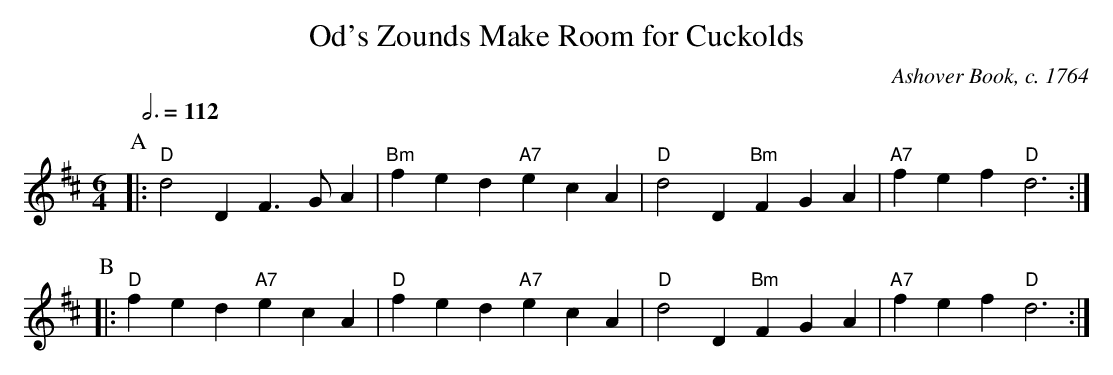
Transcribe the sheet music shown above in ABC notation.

X:1
T:Od's Zounds Make Room for Cuckolds
C:Ashover Book, c. 1764
M:6/4
L:1/4
Q:3/4=112
K:D
P:A
|: "D"d2DF>GA | "Bm"fed "A7"ecA | "D"d2D "Bm"FGA | "A7"fef "D"d3 :|
P:B
|: "D"fed "A7"ecA | "D"fed "A7"ecA | "D"d2D "Bm"FGA | "A7"fef "D"d3 :|
